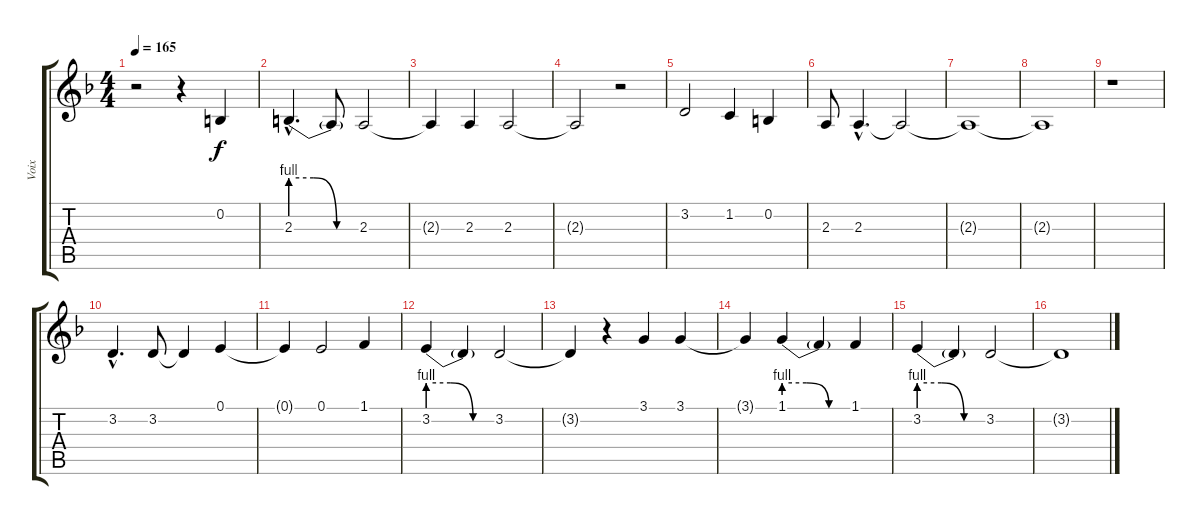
\track ("Voix" "Voix") {instrument violin}
\staff {score tabs}
\tuning (E4 B3 G3 D3 A2 E2) {hide}
\ts (4 4)
\tempo 165
\clef g2
\ks f
r.2{dy f} r.4 0.2.4 |
2.3{be (custom 0 4 20 4 40 0 60 0) hac}.4{d} 2.3{t}.8 2.3.2 |
2.3{t}.4 2.3.4 2.3.2 |
2.3{t}.2 r.2 |
3.2.2 1.2.4 0.2.4 |
2.3.8 2.3{hac}.4{d} 2.3{t}.2 |
2.3{t}.1 |
2.3{t}.1 |
r.1 |
3.2{hac}.4{d} 3.2.8 3.2{t}.4 0.1.4 |
0.1{t}.4 0.1.2 1.1.4 |
3.2{be (custom 0 4 20 4 40 0 60 0)}.4 3.2{t}.4 3.2.2 |
3.2{t}.4 r.4 3.1.4 3.1.4 |
3.1{t}.4 1.1{be (custom 0 4 20 4 40 0 60 0)}.4 1.1{t}.4 1.1.4 |
3.2{be (custom 0 4 20 4 40 0 60 0)}.4 3.2{t}.4 3.2.2 |
3.2{t}.1
